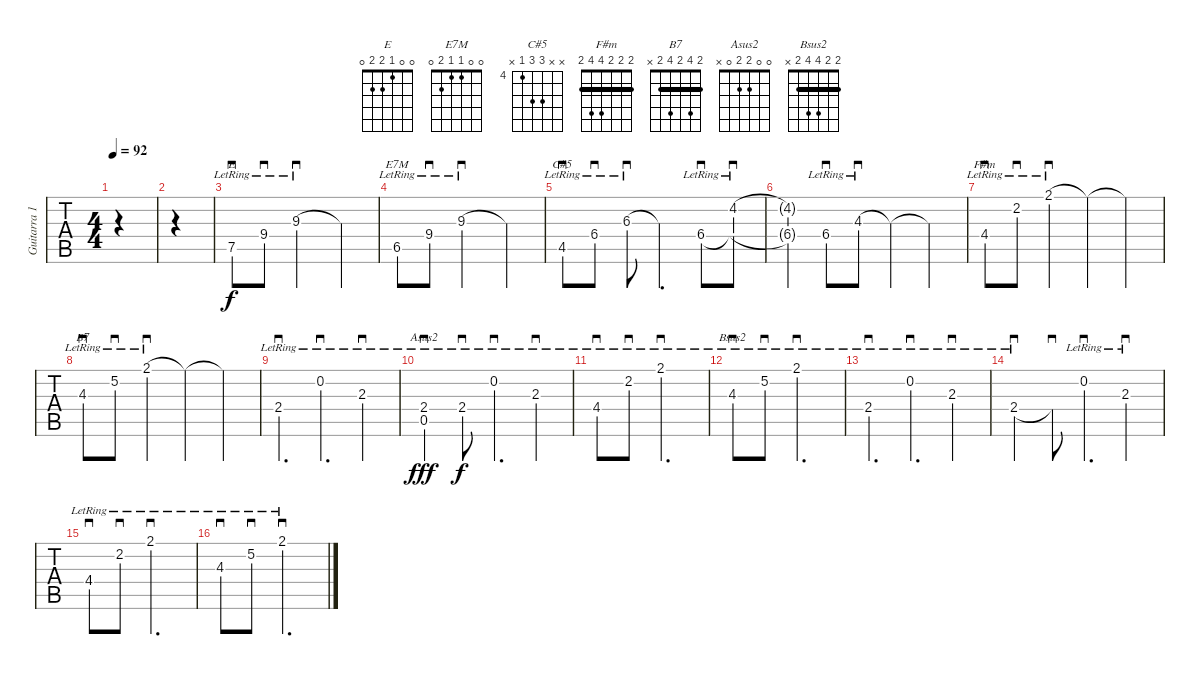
\track ("Guitarra 1" "Guitarra 1") {instrument distortionguitar}
\staff {tabs}
\tuning (E4 B3 G3 D3 A2 E2) {hide}
\chord ("E" 0 0 1 2 2 0)
\chord ("E7M" 0 0 1 1 2 0)
\chord ("C#5" x x 6 6 4 x) {firstfret 4}
\chord ("F#m" 2 2 2 4 4 2) {barre 2}
\chord ("B7" 2 4 2 4 2 x) {barre 2}
\chord ("Asus2" 0 0 2 2 0 x)
\chord ("Bsus2" 2 2 4 4 2 x) {barre 2}
\ts (4 4)
\tempo 92
\clef g2
\ks c
|
|
7.5{lr}.8{sd ch "E"} 9.4{lr}.8{sd} 9.3{lr}.2{sd} 9.3{t}.4 |
6.5{lr}.8{ch "E7M"} 9.4{lr}.8{sd} 9.3{lr}.2{sd} 9.3{t}.4 |
4.5{lr}.8{sd ch "C#5"} 6.4{lr}.8{sd} 6.3{lr}.8{sd} 6.3{t}.4{d} 6.4{lr}.8{sd} (4.2{lr} 6.4{t}).8{sd} |
(4.2{t} 6.4{t}).4 6.4{lr}.8{sd} 4.3{lr}.8{sd} 4.3{t}.4 4.3{t}.4 |
4.4{lr}.8{sd ch "F#m"} 2.2{lr}.8{sd} 2.1{lr}.4{sd} 2.1{t}.4 2.1{t}.4 |
4.3{lr}.8{sd ch "B7"} 5.2{lr}.8{sd} 2.1{lr}.4{sd} 2.1{t}.4 2.1{t}.4 |
2.4{lr}.4{d sd} 0.2{lr}.4{d sd} 2.3{lr}.4{sd} |
(2.4 0.5{hac lr}).4{sd ch "Asus2" dy fff} 2.4{lr}.8{sd dy f} 0.2{lr}.4{d sd} 2.3{lr}.4{sd} |
4.4{lr}.8{sd} 2.2{lr}.8{sd} 2.1{lr}.2{d sd} |
4.3{lr}.8{sd ch "Bsus2"} 5.2{lr}.8{sd} 2.1{lr}.2{d sd} |
2.4{lr}.4{d sd} 0.2{lr}.4{d sd} 2.3{lr}.4{sd} |
2.4{lr}.4{sd} 2.4{t}.8{sd} 0.2{lr}.4{d sd} 2.3{lr}.4{sd} |
4.4{lr}.8{sd} 2.2{lr}.8{sd} 2.1{lr}.2{d sd} |
4.3{lr}.8{sd} 5.2{lr}.8{sd} 2.1{lr}.2{d sd}
